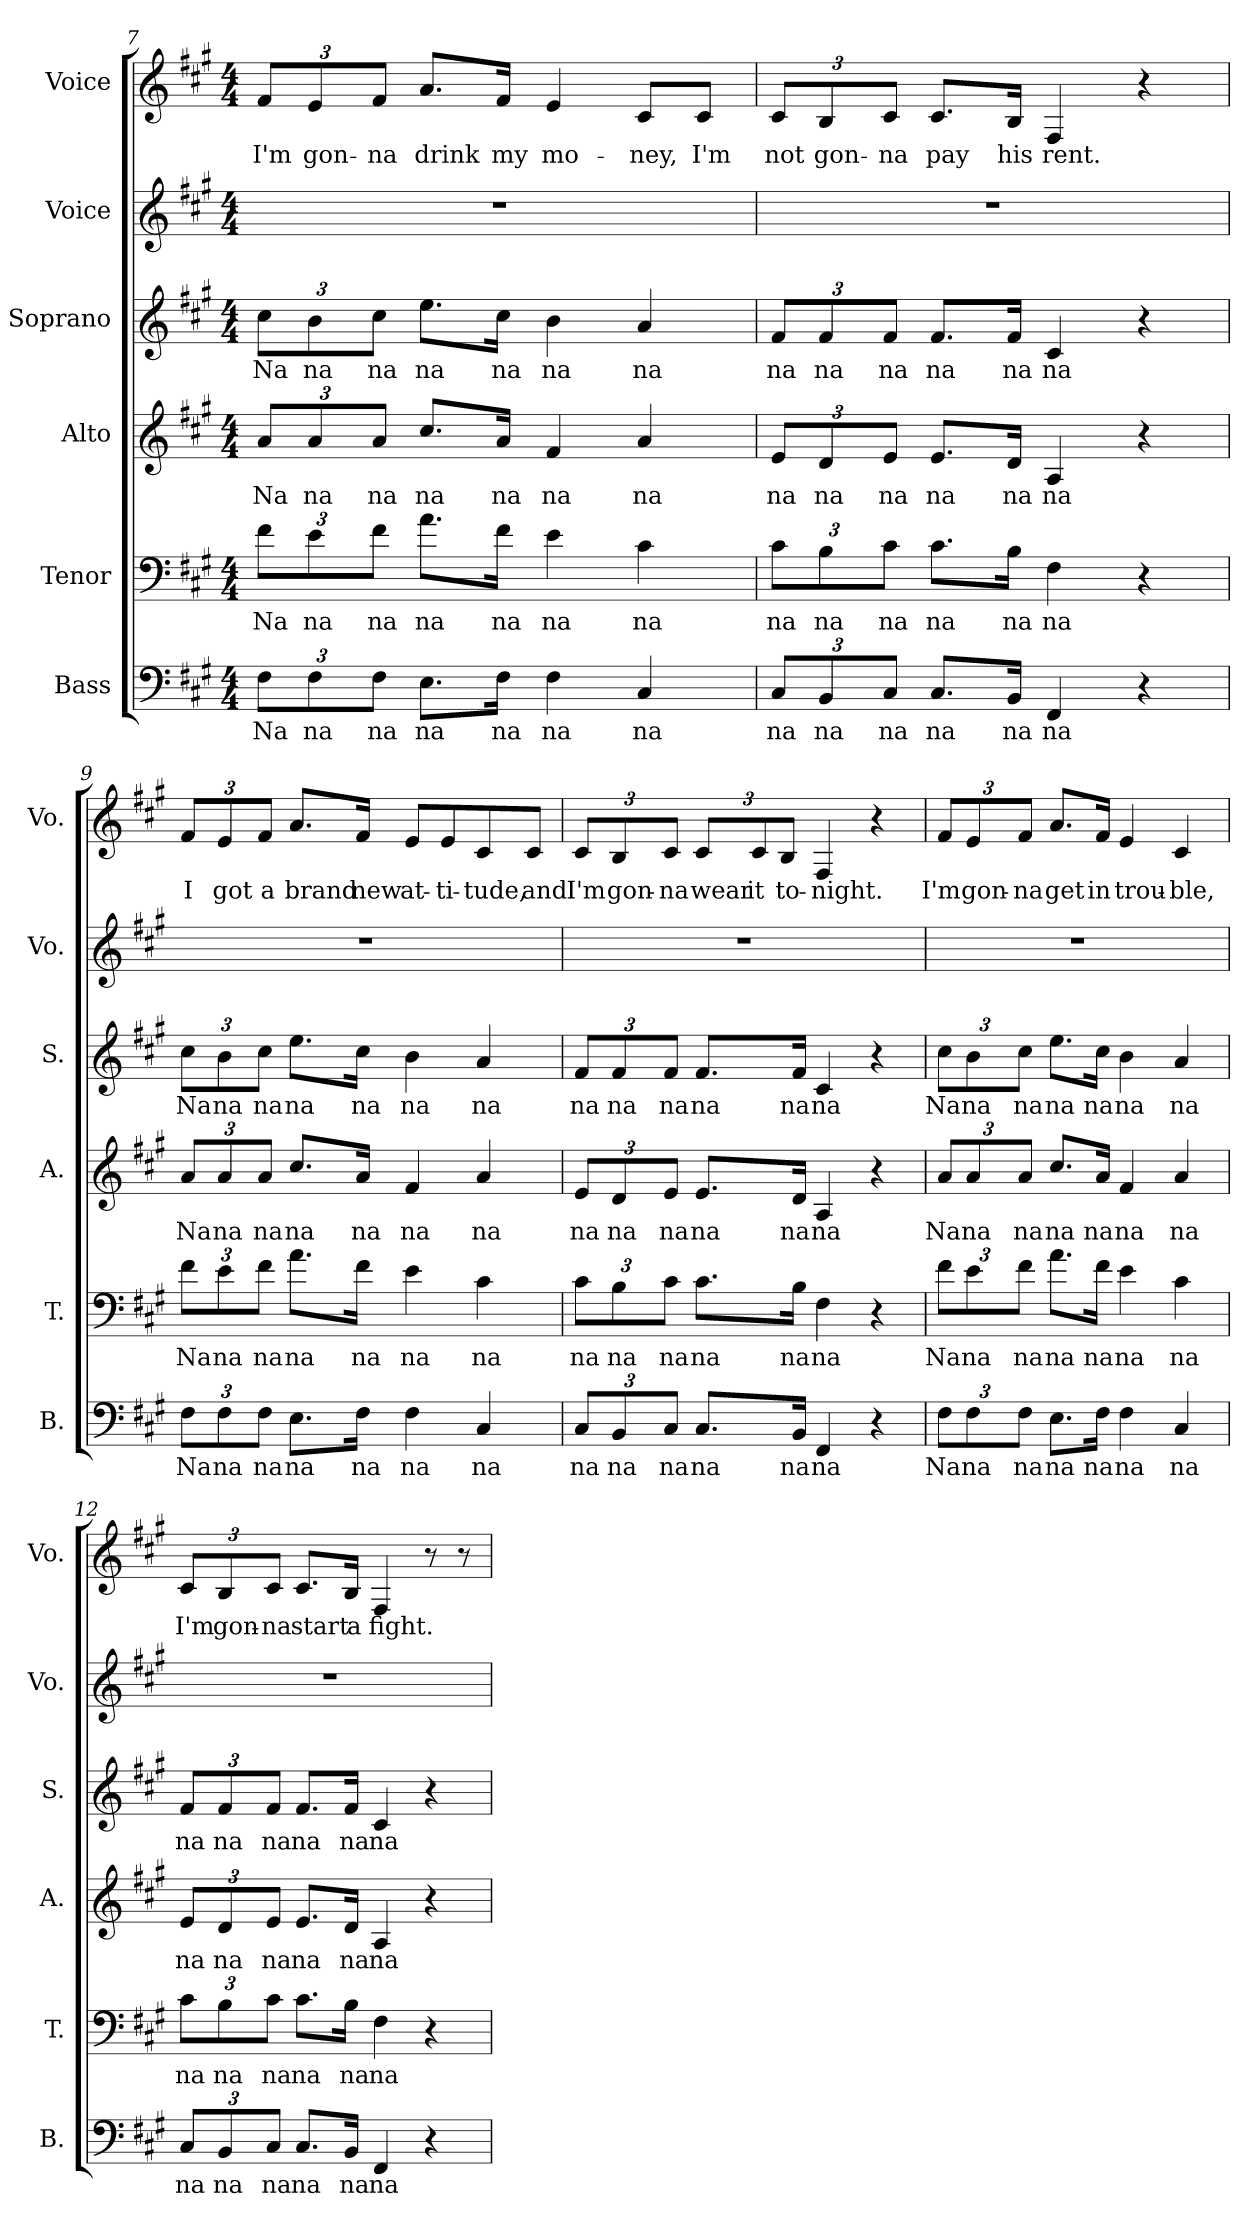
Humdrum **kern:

**kern	**text	**kern	**text	**kern	**text	**kern	**text	**kern	**kern	**text
*part6	*part6	*part5	*part5	*part4	*part4	*part3	*part3	*part2	*part1	*part1
*staff6	*staff6	*staff5	*staff5	*staff4	*staff4	*staff3	*staff3	*staff2	*staff1	*staff1
*I"Bass	*	*I"Tenor	*	*I"Alto	*	*I"Soprano	*	*I"Voice	*I"Voice	*
*I'B.	*	*I'T.	*	*I'A.	*	*I'S.	*	*I'Vo.	*I'Vo.	*
!!LO:LB:g=z
*clefF4	*	*clefF4	*	*clefG2	*	*clefG2	*	*clefG2	*clefG2	*
*k[f#c#g#]	*	*k[f#c#g#]	*	*k[f#c#g#]	*	*k[f#c#g#]	*	*k[f#c#g#]	*k[f#c#g#]	*
*M4/4	*	*M4/4	*	*M4/4	*	*M4/4	*	*M4/4	*M4/4	*
*Xbrackettup	*	*Xbrackettup	*	*Xbrackettup	*	*Xbrackettup	*	*	*Xbrackettup	*
=7	=7	=7	=7	=7	=7	=7	=7	=7	=7	=7
12F#\L	Na	12f#\L	Na	12a/L	Na	12cc#\L	Na	1r	12f#/L	I'm
12F#\	na	12e\	na	12a/	na	12b\	na	.	12e/	gon-
12F#\J	na	12f#\J	na	12a/J	na	12cc#\J	na	.	12f#/J	-na
8.E\L	na	8.a\L	na	8.cc#/L	na	8.ee\L	na	.	8.a/L	drink
16F#\Jk	na	16f#\Jk	na	16a/Jk	na	16cc#\Jk	na	.	16f#/Jk	my
4F#\	na	4e\	na	4f#/	na	4b\	na	.	4e/	mo-
4C#/	na	4c#\	na	4a/	na	4a/	na	.	8c#/L	-ney,
.	.	.	.	.	.	.	.	.	8c#/J	I'm
=8	=8	=8	=8	=8	=8	=8	=8	=8	=8	=8
12C#/L	na	12c#\L	na	12e/L	na	12f#/L	na	1r	12c#/L	not
12BB/	na	12B\	na	12d/	na	12f#/	na	.	12B/	gon-
12C#/J	na	12c#\J	na	12e/J	na	12f#/J	na	.	12c#/J	-na
8.C#/L	na	8.c#\L	na	8.e/L	na	8.f#/L	na	.	8.c#/L	pay
16BB/Jk	na	16B\Jk	na	16d/Jk	na	16f#/Jk	na	.	16B/Jk	his
4FF#/	na	4F#\	na	4A/	na	4c#/	na	.	4F#/	rent.
4r	.	4r	.	4r	.	4r	.	.	4r	.
=9	=9	=9	=9	=9	=9	=9	=9	=9	=9	=9
12F#\L	Na	12f#\L	Na	12a/L	Na	12cc#\L	Na	1r	12f#/L	I
12F#\	na	12e\	na	12a/	na	12b\	na	.	12e/	got
12F#\J	na	12f#\J	na	12a/J	na	12cc#\J	na	.	12f#/J	a
8.E\L	na	8.a\L	na	8.cc#/L	na	8.ee\L	na	.	8.a/L	brand
16F#\Jk	na	16f#\Jk	na	16a/Jk	na	16cc#\Jk	na	.	16f#/Jk	new
4F#\	na	4e\	na	4f#/	na	4b\	na	.	8e/L	at-
.	.	.	.	.	.	.	.	.	8e/	-ti-
4C#/	na	4c#\	na	4a/	na	4a/	na	.	8c#/	-tude,
.	.	.	.	.	.	.	.	.	8c#/J	and
!!LO:PB:g=z
=10	=10	=10	=10	=10	=10	=10	=10	=10	=10	=10
12C#/L	na	12c#\L	na	12e/L	na	12f#/L	na	1r	12c#/L	I'm
12BB/	na	12B\	na	12d/	na	12f#/	na	.	12B/	gon-
12C#/J	na	12c#\J	na	12e/J	na	12f#/J	na	.	12c#/J	-na
8.C#/L	na	8.c#\L	na	8.e/L	na	8.f#/L	na	.	12c#/L	wear
.	.	.	.	.	.	.	.	.	12c#/	it
.	.	.	.	.	.	.	.	.	12B/J	to-
16BB/Jk	na	16B\Jk	na	16d/Jk	na	16f#/Jk	na	.	.	.
4FF#/	na	4F#\	na	4A/	na	4c#/	na	.	4F#/	-night.
4r	.	4r	.	4r	.	4r	.	.	4r	.
=11	=11	=11	=11	=11	=11	=11	=11	=11	=11	=11
12F#\L	Na	12f#\L	Na	12a/L	Na	12cc#\L	Na	1r	12f#/L	I'm
12F#\	na	12e\	na	12a/	na	12b\	na	.	12e/	gon-
12F#\J	na	12f#\J	na	12a/J	na	12cc#\J	na	.	12f#/J	-na
8.E\L	na	8.a\L	na	8.cc#/L	na	8.ee\L	na	.	8.a/L	get
16F#\Jk	na	16f#\Jk	na	16a/Jk	na	16cc#\Jk	na	.	16f#/Jk	in
4F#\	na	4e\	na	4f#/	na	4b\	na	.	4e/	trou-
4C#/	na	4c#\	na	4a/	na	4a/	na	.	4c#/	-ble,
=12	=12	=12	=12	=12	=12	=12	=12	=12	=12	=12
12C#/L	na	12c#\L	na	12e/L	na	12f#/L	na	1r	12c#/L	I'm
12BB/	na	12B\	na	12d/	na	12f#/	na	.	12B/	gon-
12C#/J	na	12c#\J	na	12e/J	na	12f#/J	na	.	12c#/J	-na
8.C#/L	na	8.c#\L	na	8.e/L	na	8.f#/L	na	.	8.c#/L	start
16BB/Jk	na	16B\Jk	na	16d/Jk	na	16f#/Jk	na	.	16B/Jk	a
4FF#/	na	4F#\	na	4A/	na	4c#/	na	.	4F#/	fight.
4r	.	4r	.	4r	.	4r	.	.	8r	.
.	.	.	.	.	.	.	.	.	8r	.
=	=	=	=	=	=	=	=	=	=	=
*-	*-	*-	*-	*-	*-	*-	*-	*-	*-	*-
